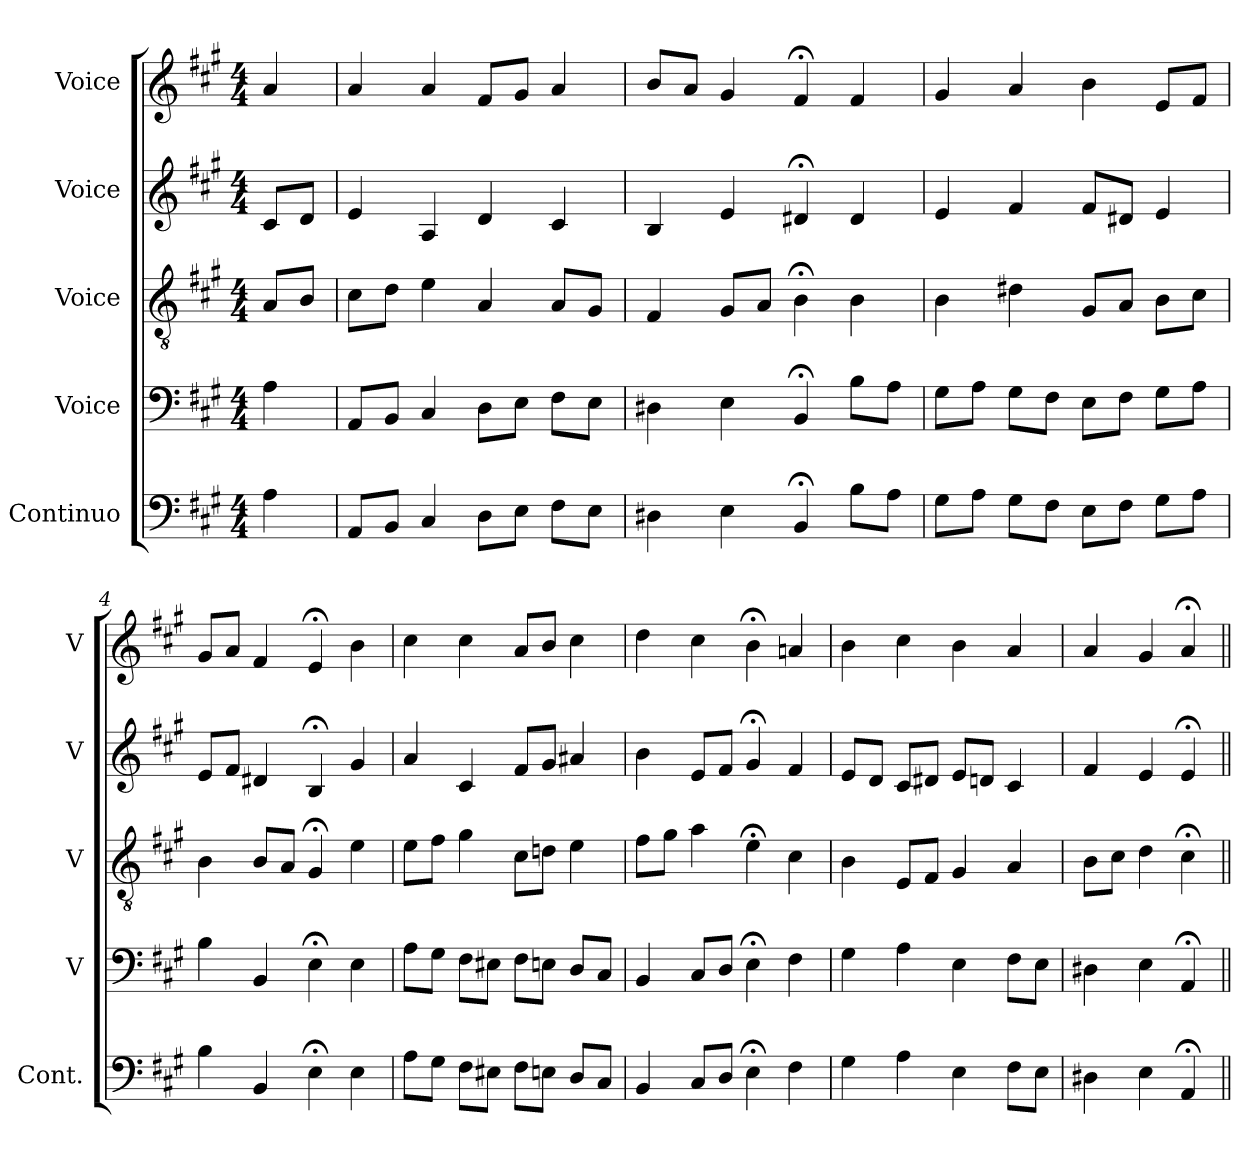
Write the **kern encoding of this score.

**kern	**kern	**kern	**kern	**kern
*part5	*part4	*part3	*part2	*part1
*staff5	*staff4	*staff3	*staff2	*staff1
*I"Continuo	*I"Voice	*I"Voice	*I"Voice	*I"Voice
*I'Cont.	*I'V	*I'V	*I'V	*I'V
*clefF4	*clefF4	*clefGv2	*clefG2	*clefG2
*ITrd7c12	*	*	*	*
*k[f#c#g#]	*k[f#c#g#]	*k[f#c#g#]	*k[f#c#g#]	*k[f#c#g#]
*M4/4	*M4/4	*M4/4	*M4/4	*M4/4
=	=	=	=	=
4AA\	4A\	8A/L	8c#/L	4a/
.	.	8B/J	8d/J	.
=1	=1	=1	=1	=1
8AAA/L	8AA/L	8c#\L	4e/	4a/
8BBB/J	8BB/J	8d\J	.	.
4CC#/	4C#/	4e\	4A/	4a/
8DD\L	8D\L	4A/	4d/	8f#/L
8EE\J	8E\J	.	.	8g#/J
8FF#\L	8F#\L	8A/L	4c#/	4a/
8EE\J	8E\J	8G#/J	.	.
=2	=2	=2	=2	=2
4DD#X\	4D#X\	4F#/	4B/	8b/L
.	.	.	.	8a/J
4EE\	4E\	8G#/L	4e/	4g#/
.	.	8A/J	.	.
4BBB;</	4BB;</	4B;<\	4d#X;</	4f#;</
8BB\L	8B\L	4B\	4d#/	4f#/
8AA\J	8A\J	.	.	.
=3	=3	=3	=3	=3
8GG#\L	8G#\L	4B\	4e/	4g#/
8AA\J	8A\J	.	.	.
8GG#\L	8G#\L	4d#X\	4f#/	4a/
8FF#\J	8F#\J	.	.	.
8EE\L	8E\L	8G#/L	8f#/L	4b\
8FF#\J	8F#\J	8A/J	8d#X/J	.
8GG#\L	8G#\L	8B\L	4e/	8e/L
8AA\J	8A\J	8c#\J	.	8f#/J
=4	=4	=4	=4	=4
4BB\	4B\	4B\	8e/L	8g#/L
.	.	.	8f#/J	8a/J
4BBB/	4BB/	8B/L	4d#X/	4f#/
.	.	8A/J	.	.
4EE;<\	4E;<\	4G#;</	4B;</	4e;</
4EE\	4E\	4e\	4g#/	4b\
!!LO:LB:g=z
=5	=5	=5	=5	=5
8AA\L	8A\L	8e\L	4a/	4cc#\
8GG#\J	8G#\J	8f#\J	.	.
8FF#\L	8F#\L	4g#\	4c#/	4cc#\
8EE#X\J	8E#X\J	.	.	.
8FF#\L	8F#\L	8c#\L	8f#/L	8a/L
8EEn\J	8En\J	8dn\J	8g#/J	8b/J
8DD/L	8D/L	4e\	4a#X/	4cc#\
8CC#/J	8C#/J	.	.	.
=6	=6	=6	=6	=6
4BBB/	4BB/	8f#\L	4b\	4dd\
.	.	8g#\J	.	.
8CC#/L	8C#/L	4a\	8e/L	4cc#\
8DD/J	8D/J	.	8f#/J	.
4EE;<\	4E;<\	4e;<\	4g#;</	4b;<\
4FF#\	4F#\	4c#\	4f#/	4an/
=7	=7	=7	=7	=7
4GG#\	4G#\	4B\	8e/L	4b\
.	.	.	8d/J	.
4AA\	4A\	8E/L	8c#/L	4cc#\
.	.	8F#/J	8d#X/J	.
4EE\	4E\	4G#/	8e/L	4b\
.	.	.	8dn/J	.
8FF#\L	8F#\L	4A/	4c#/	4a/
8EE\J	8E\J	.	.	.
=8	=8	=8	=8	=8
4DD#X\	4D#X\	8B\L	4f#/	4a/
.	.	8c#\J	.	.
4EE\	4E\	4d\	4e/	4g#/
4AAA;</	4AA;</	4c#;<\	4e;</	4a;</
=||	=||	=||	=||	=||
*-	*-	*-	*-	*-
